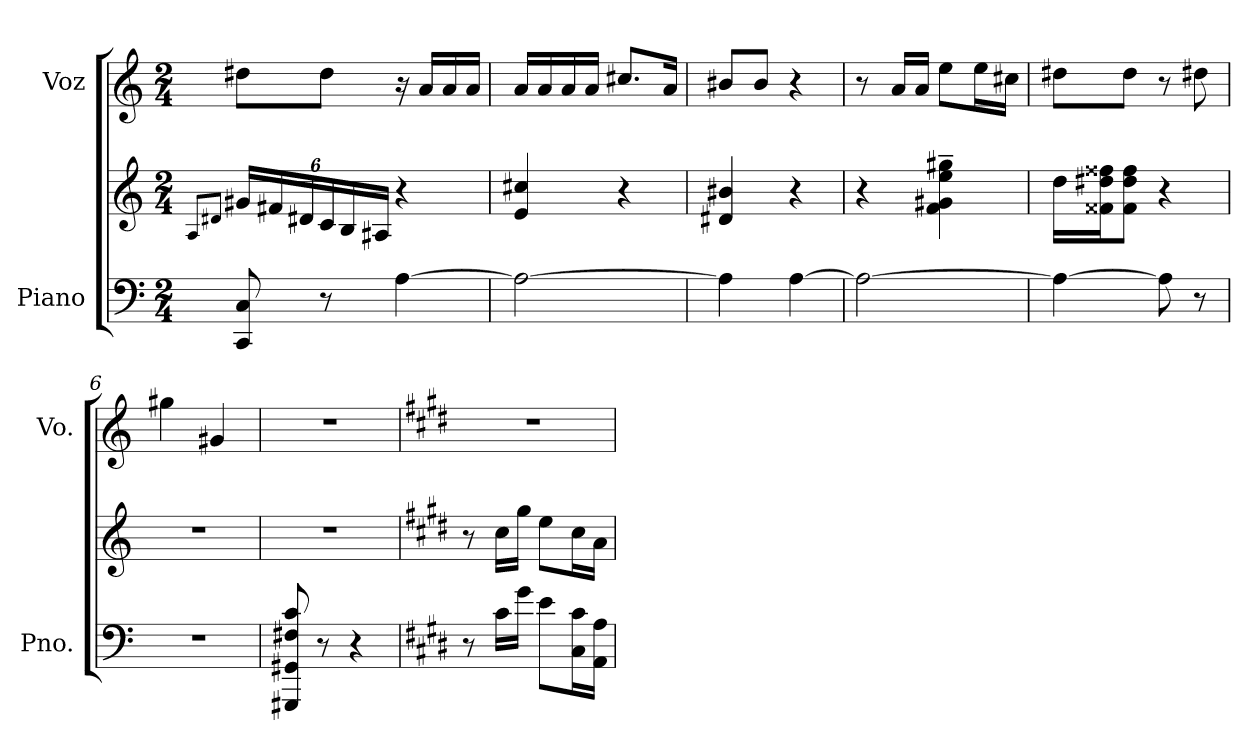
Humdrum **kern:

**kern	**kern	**kern
*part2	*part2	*part1
*staff3	*staff2	*staff1
*I"Piano	*	*I"Voz
*I'Pno.	*	*I'Vo.
*clefF4	*clefG2	*clefG2
*k[]	*k[]	*k[]
*M2/4	*M2/4	*M2/4
*MM80	*MM80	*MM80
=1	=1	=1
.	8qA/L	.
.	8qd#X/J	.
*	*Xbrackettup	*
8CC/ 8C/	24g#X/LL	8dd#X\L
.	24f#X/	.
.	24d#/	.
8r	24c/	8dd#\J
.	24B/	.
.	24A#X/JJ	.
[4A\	4r	16r
.	.	16a/LL
.	.	16a/
.	.	16a/JJ
=2	=2	=2
2A\_	4e/ 4cc#X/	16a/LL
.	.	16a/
.	.	16a/
.	.	16a/JJ
.	4r	8.cc#X/L
.	.	16a/Jk
=3	=3	=3
4A\]	4d#X/ 4b#X/	8b#X/L
.	.	8b#/J
[4A\	4r	4r
=4	=4	=4
2A\_	4r	8r
.	.	16a/LL
.	.	16a/JJ
.	4f\~ 4g#X\~ 4ee\~ 4gg#X\~	8ee\L
.	.	16ee\L
.	.	16cc#X\JJ
!!LO:LB:g=z
=5	=5	=5
4A\_	16dd\LL	8dd#X\L
.	16f##X\ 16dd#X\ 16ff##X\J	.
.	8f##\ 8dd#\ 8ff##\J	8dd#\J
8A\]	4r	8r
8r	.	8dd#X\
=6	=6	=6
2r	2r	4gg#X\
.	.	4g#X/
=7	=7	=7
*	*	*MM80
8GGG#X/ 8GG#X/ 8F#X/ 8c/	2r	2r
8r	.	.
4r	.	.
=8	=8	=8
*k[f#c#g#d#]	*k[f#c#g#d#]	*k[f#c#g#d#]
8r	8r	2r
16c#\LL	16cc#\LL	.
16g#\JJ	16gg#\JJ	.
8e\L	8ee\L	.
16C#\ 16c#\L	16cc#\L	.
16AA\ 16A\JJ	16a\JJ	.
=	=	=
*-	*-	*-
